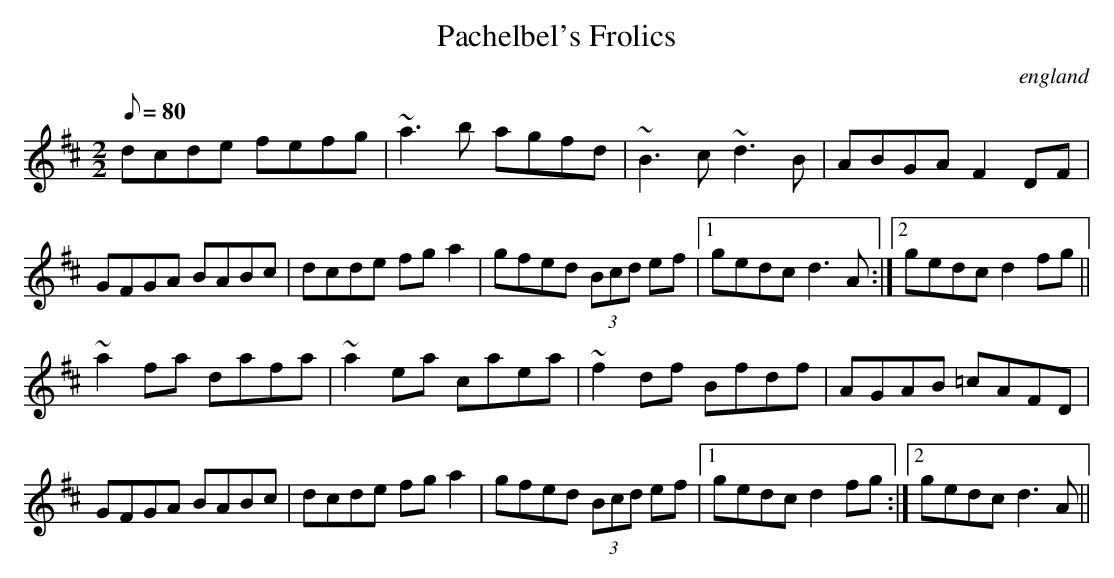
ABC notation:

X:1
T:Pachelbel's Frolics
O:england
M:2/2
L:1/8
Q:80
K:D
dcde fefg|~a3b agfd|~B3c ~d3B|ABGA F2DF|
GFGA BABc|dcde fga2|gfed (3Bcd ef|1 gedc d3A:|2 gedc d2fg||
~a2fa dafa|~a2ea caea|~f2df Bfdf|AGAB =cAFD|
GFGA BABc|dcde fga2|gfed (3Bcd ef|1 gedc d2fg:|2 gedc d3A||
